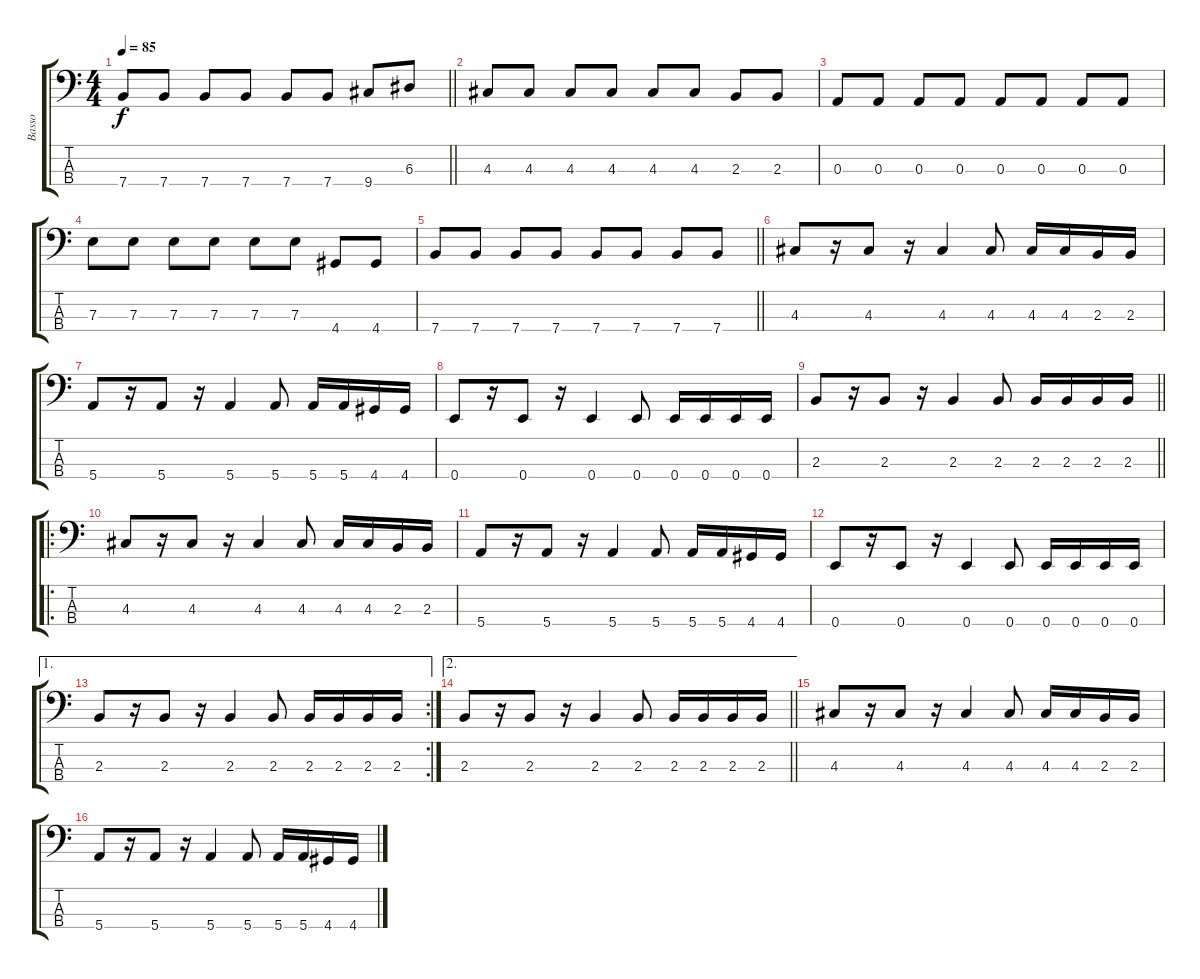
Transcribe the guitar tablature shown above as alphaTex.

\track ("Basso" "Basso") {instrument electricbassfinger}
\staff {score tabs}
\tuning (G2 D2 A1 E1) {hide}
\ts (4 4)
\tempo 85
\clef f4
\barLineRight lightlight
\ks c
7.4.8{dy f} 7.4.8 7.4.8 7.4.8 7.4.8 7.4.8 9.4.8 6.3.8 |
4.3.8 4.3.8 4.3.8 4.3.8 4.3.8 4.3.8 2.3.8 2.3.8 |
0.3.8 0.3.8 0.3.8 0.3.8 0.3.8 0.3.8 0.3.8 0.3.8 |
7.3.8 7.3.8 7.3.8 7.3.8 7.3.8 7.3.8 4.4.8 4.4.8 |
\barLineRight lightlight
7.4.8 7.4.8 7.4.8 7.4.8 7.4.8 7.4.8 7.4.8 7.4.8 |
4.3.8 r.16 4.3.8 r.16 4.3.4 4.3.8 4.3.16 4.3.16 2.3.16 2.3.16 |
5.4.8 r.16 5.4.8 r.16 5.4.4 5.4.8 5.4.16 5.4.16 4.4.16 4.4.16 |
0.4.8 r.16 0.4.8 r.16 0.4.4 0.4.8 0.4.16 0.4.16 0.4.16 0.4.16 |
\barLineRight lightlight
2.3.8 r.16 2.3.8 r.16 2.3.4 2.3.8 2.3.16 2.3.16 2.3.16 2.3.16 |
\ro
4.3.8 r.16 4.3.8 r.16 4.3.4 4.3.8 4.3.16 4.3.16 2.3.16 2.3.16 |
5.4.8 r.16 5.4.8 r.16 5.4.4 5.4.8 5.4.16 5.4.16 4.4.16 4.4.16 |
0.4.8 r.16 0.4.8 r.16 0.4.4 0.4.8 0.4.16 0.4.16 0.4.16 0.4.16 |
\ae 1
\rc 2
2.3.8 r.16 2.3.8 r.16 2.3.4 2.3.8 2.3.16 2.3.16 2.3.16 2.3.16 |
\ae 2
\barLineRight lightlight
2.3.8 r.16 2.3.8 r.16 2.3.4 2.3.8 2.3.16 2.3.16 2.3.16 2.3.16 |
4.3.8 r.16 4.3.8 r.16 4.3.4 4.3.8 4.3.16 4.3.16 2.3.16 2.3.16 |
5.4.8 r.16 5.4.8 r.16 5.4.4 5.4.8 5.4.16 5.4.16 4.4.16 4.4.16
